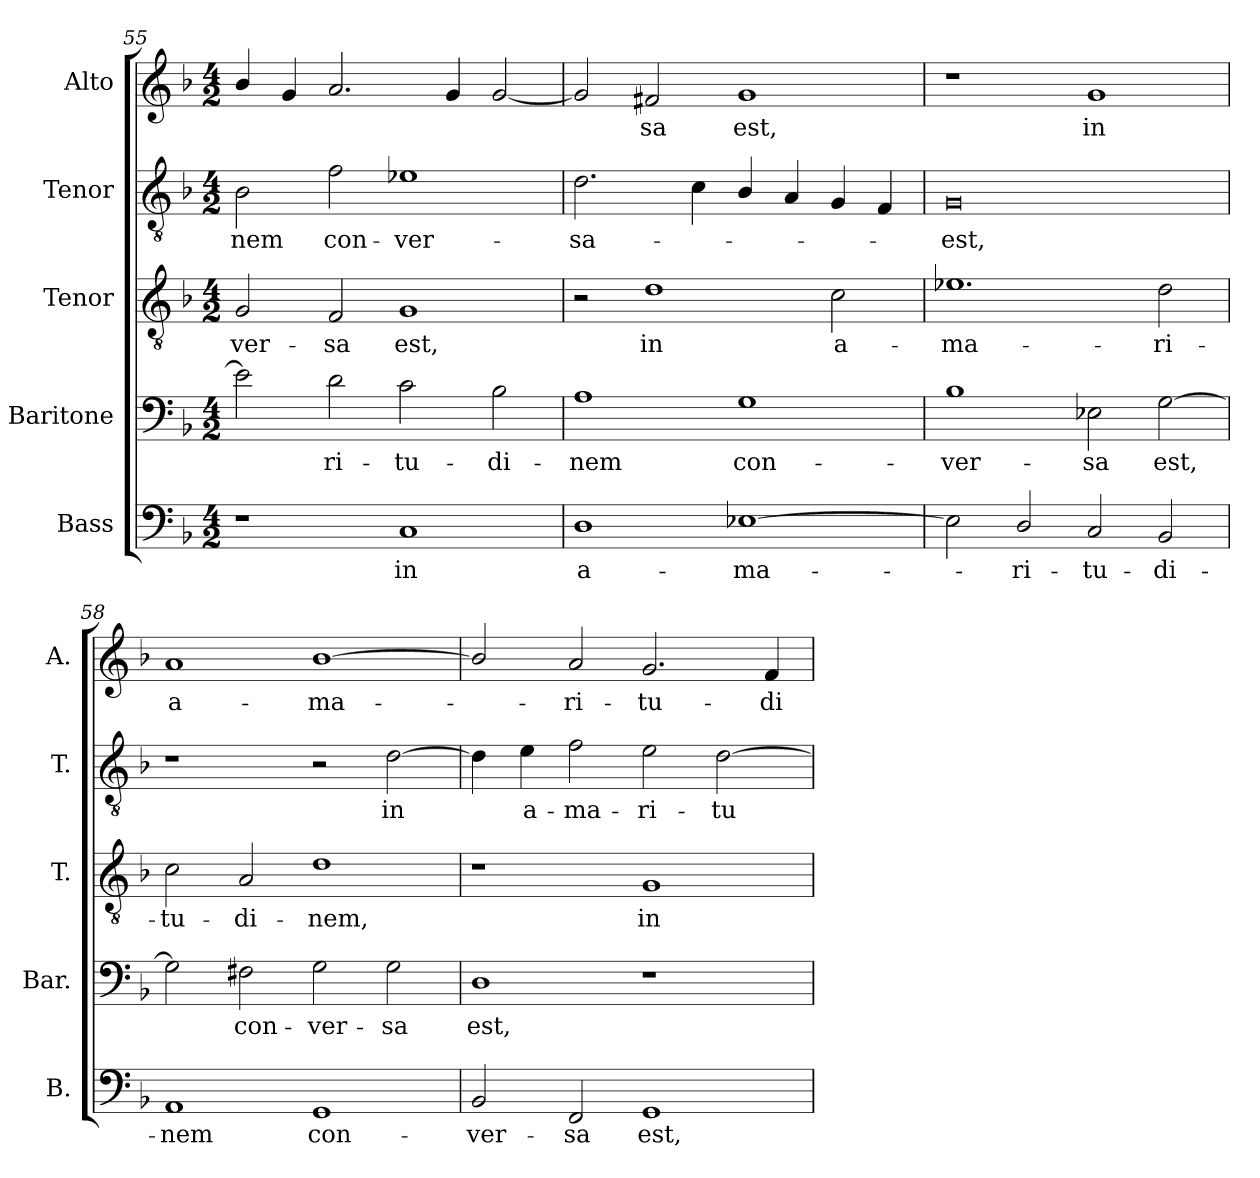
**kern	**text	**kern	**text	**kern	**text	**kern	**text	**kern	**text
*part5	*part5	*part4	*part4	*part3	*part3	*part2	*part2	*part1	*part1
*staff5	*staff5	*staff4	*staff4	*staff3	*staff3	*staff2	*staff2	*staff1	*staff1
*I"Bass	*	*I"Baritone	*	*I"Tenor	*	*I"Tenor	*	*I"Alto	*
*I'B.	*	*I'Bar.	*	*I'T.	*	*I'T.	*	*I'A.	*
*clefF4	*	*clefF4	*	*clefGv2	*	*clefGv2	*	*clefG2	*
*	*	*	*	*ITrd7c12	*	*ITrd7c12	*	*	*
*k[b-]	*	*k[b-]	*	*k[b-]	*	*k[b-]	*	*k[b-]	*
*F:	*	*F:	*	*F:	*	*F:	*	*F:	*
*M4/2	*	*M4/2	*	*M4/2	*	*M4/2	*	*M4/2	*
=55	=55	=55	=55	=55	=55	=55	=55	=55	=55
!	!	!	!	!	!LO:LY:b:color=#000000	!	!	!	!
!	!	!	!	!	!	!	!LO:LY:b:color=#000000	!	!
1r	.	2e-i\]	.	2GGi/	-ver-	2BB-i\	-nem	4b-i/	.
.	.	.	.	.	.	.	.	4gi/	.
!	!	!	!LO:LY:b:color=#000000	!	!	!	!	!	!
!	!	!	!	!	!LO:LY:b:color=#000000	!	!	!	!
!	!	!	!	!	!	!	!LO:LY:b:color=#000000	!	!
.	.	2di\	-ri-	2FFi/	-sa	2Fi\	con-	2.ai/	.
!	!LO:LY:b:color=#000000	!	!	!	!	!	!	!	!
!	!	!	!LO:LY:b:color=#000000	!	!	!	!	!	!
!	!	!	!	!	!LO:LY:b:color=#000000	!	!	!	!
!	!	!	!	!	!	!	!LO:LY:b:color=#000000	!	!
1Ci	in	2ci\	-tu-	1GGi	est,	1E-Xi	-ver-	.	.
.	.	.	.	.	.	.	.	4gi/	.
!	!	!	!LO:LY:b:color=#000000	!	!	!	!	!	!
.	.	2B-i\	-di-	.	.	.	.	[2gi/	.
!!LO:LB:g=z
=56	=56	=56	=56	=56	=56	=56	=56	=56	=56
!	!LO:LY:b:color=#000000	!	!	!	!	!	!	!	!
!	!	!	!LO:LY:b:color=#000000	!	!	!	!	!	!
!	!	!	!	!	!	!	!LO:LY:b:color=#000000	!	!
1Di	a-	1Ai	-nem	2r	.	2.Di\	-sa-	2gi/]	.
!	!	!	!	!	!LO:LY:b:color=#000000	!	!	!	!
!	!	!	!	!	!	!	!	!	!LO:LY:b:color=#000000
.	.	.	.	1Di	in	.	.	2f#Xi/	-sa
.	.	.	.	.	.	4Ci\	.	.	.
!	!LO:LY:b:color=#000000	!	!	!	!	!	!	!	!
!	!	!	!LO:LY:b:color=#000000	!	!	!	!	!	!
!	!	!	!	!	!	!	!	!	!LO:LY:b:color=#000000
[1E-Xi	-ma-	1Gi	con-	.	.	4BB-i/	.	1gi	est,
.	.	.	.	.	.	4AAi/	.	.	.
!	!	!	!	!	!LO:LY:b:color=#000000	!	!	!	!
.	.	.	.	2Ci\	a-	4GGi/	.	.	.
.	.	.	.	.	.	4FFi/	.	.	.
=57	=57	=57	=57	=57	=57	=57	=57	=57	=57
!	!	!	!LO:LY:b:color=#000000	!	!	!	!	!	!
!	!	!	!	!	!LO:LY:b:color=#000000	!	!	!	!
!	!	!	!	!	!	!	!LO:LY:b:color=#000000	!	!
2E-i\]	.	1B-i	-ver-	1.E-Xi	-ma-	0GGi	-est,	1r	.
!	!LO:LY:b:color=#000000	!	!	!	!	!	!	!	!
2Di/	-ri-	.	.	.	.	.	.	.	.
!	!LO:LY:b:color=#000000	!	!	!	!	!	!	!	!
!	!	!	!LO:LY:b:color=#000000	!	!	!	!	!	!
!	!	!	!	!	!	!	!	!	!LO:LY:b:color=#000000
2Ci/	-tu-	2E-Xi\	-sa	.	.	.	.	1gi	in
!	!LO:LY:b:color=#000000	!	!	!	!	!	!	!	!
!	!	!	!LO:LY:b:color=#000000	!	!	!	!	!	!
!	!	!	!	!	!LO:LY:b:color=#000000	!	!	!	!
2BB-i/	-di-	[2Gi\	est,	2Di\	-ri-	.	.	.	.
=58	=58	=58	=58	=58	=58	=58	=58	=58	=58
!	!LO:LY:b:color=#000000	!	!	!	!	!	!	!	!
!	!	!	!	!	!LO:LY:b:color=#000000	!	!	!	!
!	!	!	!	!	!	!	!	!	!LO:LY:b:color=#000000
1AAi	-nem	2Gi\]	.	2Ci\	-tu-	1r	.	1ai	a-
!	!	!	!LO:LY:b:color=#000000	!	!	!	!	!	!
!	!	!	!	!	!LO:LY:b:color=#000000	!	!	!	!
.	.	2F#Xi\	con-	2AAi/	-di-	.	.	.	.
!	!LO:LY:b:color=#000000	!	!	!	!	!	!	!	!
!	!	!	!LO:LY:b:color=#000000	!	!	!	!	!	!
!	!	!	!	!	!LO:LY:b:color=#000000	!	!	!	!
!	!	!	!	!	!	!	!	!	!LO:LY:b:color=#000000
1GGi	con-	2Gi\	-ver-	1Di	-nem,	2r	.	[1b-i	-ma-
!	!	!	!LO:LY:b:color=#000000	!	!	!	!	!	!
!	!	!	!	!	!	!	!LO:LY:b:color=#000000	!	!
.	.	2Gi\	-sa	.	.	[2Di\	in	.	.
=59	=59	=59	=59	=59	=59	=59	=59	=59	=59
!	!LO:LY:b:color=#000000	!	!	!	!	!	!	!	!
!	!	!	!LO:LY:b:color=#000000	!	!	!	!	!	!
2BB-i/	-ver-	1Di	est,	1r	.	4Di\]	.	2b-i/]	.
!	!	!	!	!	!	!	!LO:LY:b:color=#000000	!	!
.	.	.	.	.	.	4Ei\	a-	.	.
!	!LO:LY:b:color=#000000	!	!	!	!	!	!	!	!
!	!	!	!	!	!	!	!LO:LY:b:color=#000000	!	!
!	!	!	!	!	!	!	!	!	!LO:LY:b:color=#000000
2FFi/	-sa	.	.	.	.	2Fi\	-ma-	2ai/	-ri-
!	!LO:LY:b:color=#000000	!	!	!	!	!	!	!	!
!	!	!	!	!	!LO:LY:b:color=#000000	!	!	!	!
!	!	!	!	!	!	!	!LO:LY:b:color=#000000	!	!
!	!	!	!	!	!	!	!	!	!LO:LY:b:color=#000000
1GGi	est,	1r	.	1GGi	in	2Ei\	-ri-	2.gi/	-tu-
!	!	!	!	!	!	!	!LO:LY:b:color=#000000	!	!
.	.	.	.	.	.	[2Di\	-tu-	.	.
!	!	!	!	!	!	!	!	!	!LO:LY:b:color=#000000
.	.	.	.	.	.	.	.	4fi/	-di-
=	=	=	=	=	=	=	=	=	=
*-	*-	*-	*-	*-	*-	*-	*-	*-	*-
